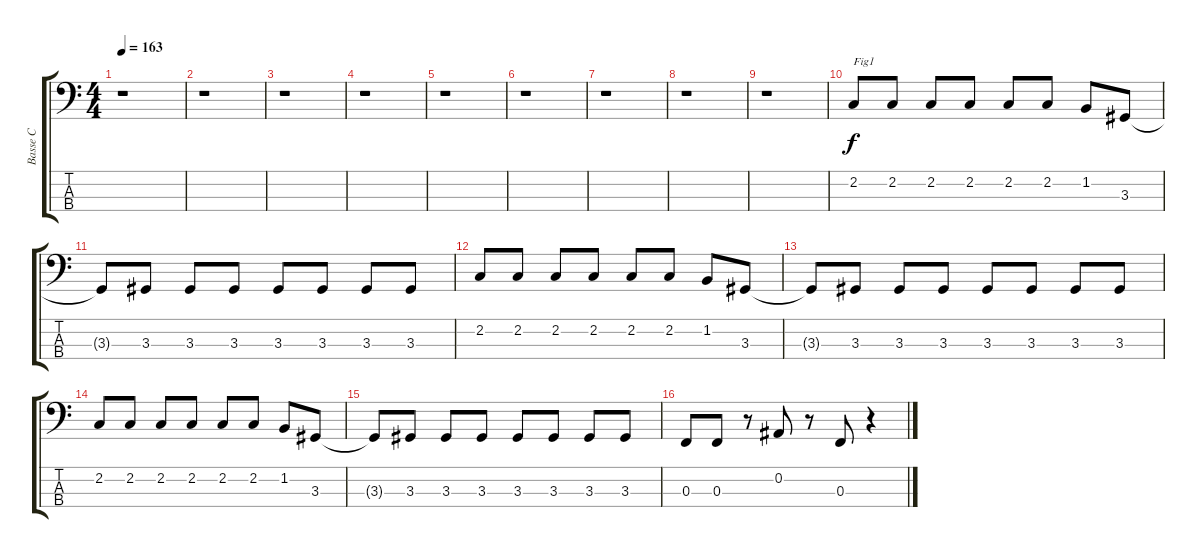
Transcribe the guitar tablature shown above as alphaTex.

\track ("Basse C" "Basse C") {instrument electricbassfinger}
\staff {score tabs}
\tuning (Eb2 Bb1 F1 C1) {hide}
\ts (4 4)
\tempo 163
\clef f4
\ks c
r.1{dy f instrument electricbassfinger} |
r.1 |
r.1 |
r.1 |
r.1 |
r.1 |
r.1 |
r.1 |
r.1 |
2.2.8{txt "Fig1"} 2.2.8 2.2.8 2.2.8 2.2.8 2.2.8 1.2.8 3.3.8 |
3.3{t}.8 3.3.8 3.3.8 3.3.8 3.3.8 3.3.8 3.3.8 3.3.8 |
2.2.8 2.2.8 2.2.8 2.2.8 2.2.8 2.2.8 1.2.8 3.3.8 |
3.3{t}.8 3.3.8 3.3.8 3.3.8 3.3.8 3.3.8 3.3.8 3.3.8 |
2.2.8 2.2.8 2.2.8 2.2.8 2.2.8 2.2.8 1.2.8 3.3.8 |
3.3{t}.8 3.3.8 3.3.8 3.3.8 3.3.8 3.3.8 3.3.8 3.3.8 |
0.3.8 0.3.8 r.8 0.2.8 r.8 0.3.8 r.4
